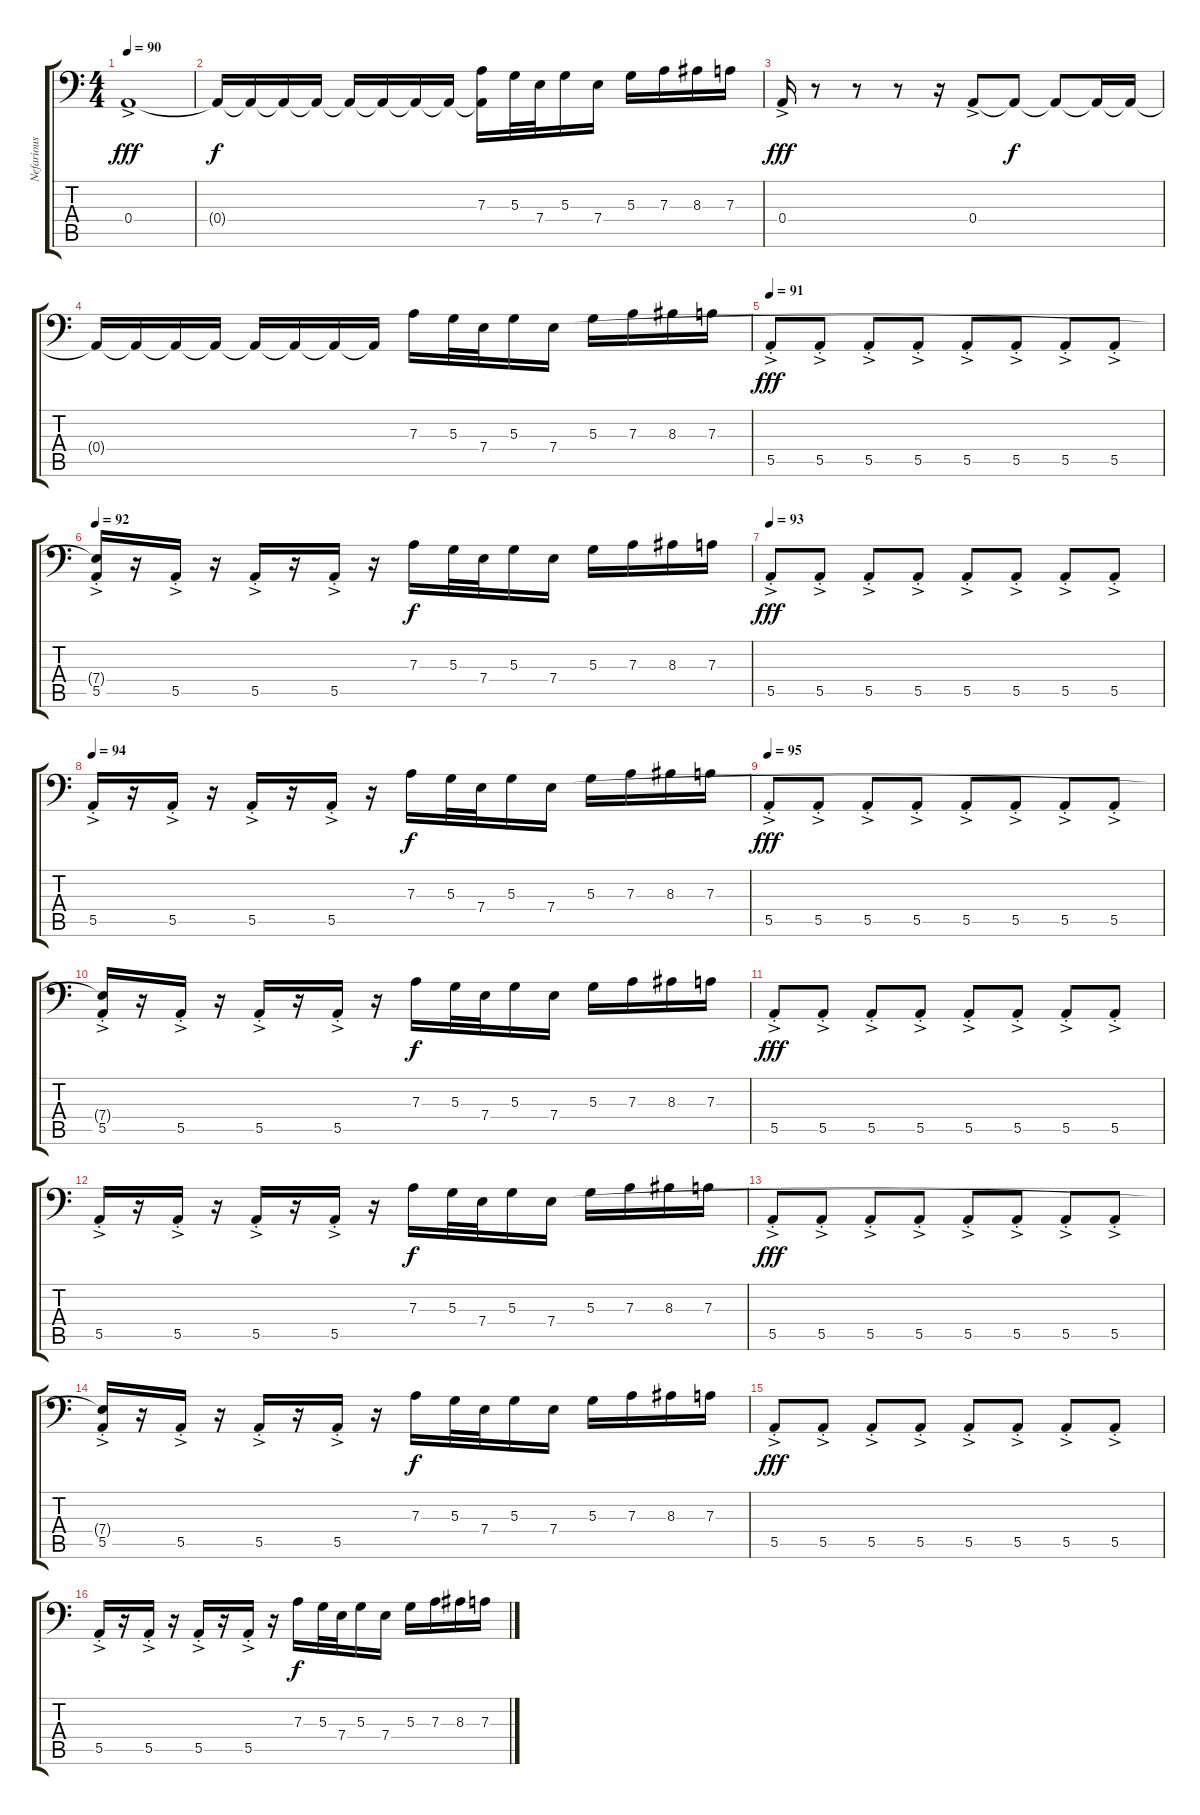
\track ("Nefarious" "Nefarious") {instrument electricbasspick}
\staff {score tabs}
\tuning (C3 G2 D2 A1 E1 B0) {hide}
\ts (4 4)
\tempo 90
\clef f4
\ks c
0.4{ac}.1{dy fff instrument electricbasspick} |
0.4{t}.16{dy f} 0.4{t}.16 0.4{t}.16 0.4{t}.16 0.4{t}.16 0.4{t}.16 0.4{t}.16 0.4{t}.16 (7.3 0.4{t}).16 5.3.32 7.4.32 5.3.16 7.4.16 5.3.16 7.3.16 8.3.16 7.3.16 |
0.4{ac}.16{dy fff} r.8 r.8 r.8 r.16 0.4{ac}.8 0.4{t}.8{dy f} 0.4{t}.8 0.4{t}.16 0.4{t}.16 |
0.4{t}.16 0.4{t}.16 0.4{t}.16 0.4{t}.16 0.4{t}.16 0.4{t}.16 0.4{t}.16 0.4{t}.16 7.3.16 5.3.32 7.4.32 5.3.16 7.4.16 5.3.16 7.3.16 8.3.16 7.3.16 |
\tempo 91
5.5{ac st}.8{dy fff} 5.5{ac st}.8 5.5{ac st}.8 5.5{ac st}.8 5.5{ac st}.8 5.5{ac st}.8 5.5{ac st}.8 5.5{ac st}.8 |
\tempo 92
(7.4{t} 5.5{ac st}).16 r.16 5.5{ac st}.16 r.16 5.5{ac st}.16 r.16 5.5{ac st}.16 r.16 7.3.16{dy f} 5.3.32 7.4.32 5.3.16 7.4.16 5.3.16 7.3.16 8.3.16 7.3.16 |
\tempo 93
5.5{ac st}.8{dy fff} 5.5{ac st}.8 5.5{ac st}.8 5.5{ac st}.8 5.5{ac st}.8 5.5{ac st}.8 5.5{ac st}.8 5.5{ac st}.8 |
\tempo 94
5.5{ac st}.16 r.16 5.5{ac st}.16 r.16 5.5{ac st}.16 r.16 5.5{ac st}.16 r.16 7.3.16{dy f} 5.3.32 7.4.32 5.3.16 7.4.16 5.3.16 7.3.16 8.3.16 7.3.16 |
\tempo 95
5.5{ac st}.8{dy fff} 5.5{ac st}.8 5.5{ac st}.8 5.5{ac st}.8 5.5{ac st}.8 5.5{ac st}.8 5.5{ac st}.8 5.5{ac st}.8 |
(7.4{t} 5.5{ac st}).16 r.16 5.5{ac st}.16 r.16 5.5{ac st}.16 r.16 5.5{ac st}.16 r.16 7.3.16{dy f} 5.3.32 7.4.32 5.3.16 7.4.16 5.3.16 7.3.16 8.3.16 7.3.16 |
5.5{ac st}.8{dy fff} 5.5{ac st}.8 5.5{ac st}.8 5.5{ac st}.8 5.5{ac st}.8 5.5{ac st}.8 5.5{ac st}.8 5.5{ac st}.8 |
5.5{ac st}.16 r.16 5.5{ac st}.16 r.16 5.5{ac st}.16 r.16 5.5{ac st}.16 r.16 7.3.16{dy f} 5.3.32 7.4.32 5.3.16 7.4.16 5.3.16 7.3.16 8.3.16 7.3.16 |
5.5{ac st}.8{dy fff} 5.5{ac st}.8 5.5{ac st}.8 5.5{ac st}.8 5.5{ac st}.8 5.5{ac st}.8 5.5{ac st}.8 5.5{ac st}.8 |
(7.4{t} 5.5{ac st}).16 r.16 5.5{ac st}.16 r.16 5.5{ac st}.16 r.16 5.5{ac st}.16 r.16 7.3.16{dy f} 5.3.32 7.4.32 5.3.16 7.4.16 5.3.16 7.3.16 8.3.16 7.3.16 |
5.5{ac st}.8{dy fff} 5.5{ac st}.8 5.5{ac st}.8 5.5{ac st}.8 5.5{ac st}.8 5.5{ac st}.8 5.5{ac st}.8 5.5{ac st}.8 |
5.5{ac st}.16 r.16 5.5{ac st}.16 r.16 5.5{ac st}.16 r.16 5.5{ac st}.16 r.16 7.3.16{dy f} 5.3.32 7.4.32 5.3.16 7.4.16 5.3.16 7.3.16 8.3.16 7.3.16
